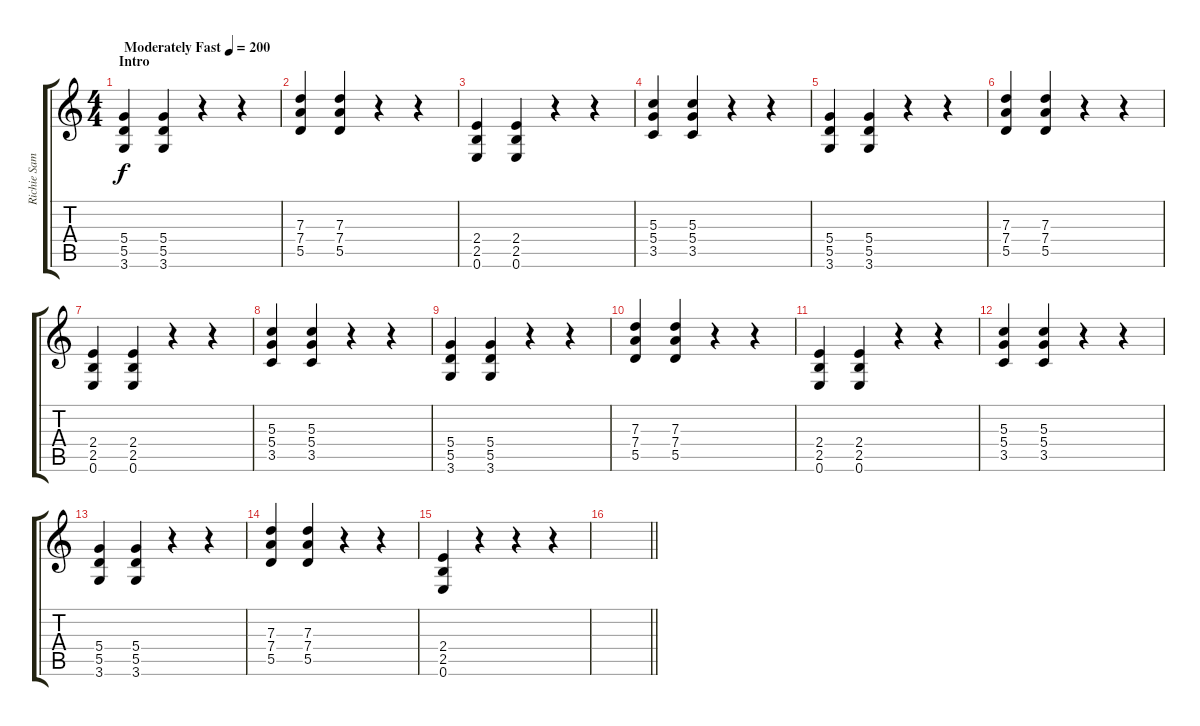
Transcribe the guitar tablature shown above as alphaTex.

\track ("Richie Sambora" "Richie Sam") {instrument distortionguitar}
\staff {score tabs}
\tuning (E4 B3 G3 D3 A2 E2) {hide}
\ts (4 4)
\section ("" "Intro")
\tempo (200 "Moderately Fast")
\clef g2
\ks c
(5.4 5.5 3.6).4{dy f instrument distortionguitar} (5.4 5.5 3.6).4 r.4 r.4 |
(7.3 7.4 5.5).4 (7.3 7.4 5.5).4 r.4 r.4 |
(2.4 2.5 0.6).4 (2.4 2.5 0.6).4 r.4 r.4 |
(5.3 5.4 3.5).4 (5.3 5.4 3.5).4 r.4 r.4 |
(5.4 5.5 3.6).4 (5.4 5.5 3.6).4 r.4 r.4 |
(7.3 7.4 5.5).4 (7.3 7.4 5.5).4 r.4 r.4 |
(2.4 2.5 0.6).4 (2.4 2.5 0.6).4 r.4 r.4 |
(5.3 5.4 3.5).4 (5.3 5.4 3.5).4 r.4 r.4 |
(5.4 5.5 3.6).4 (5.4 5.5 3.6).4 r.4 r.4 |
(7.3 7.4 5.5).4 (7.3 7.4 5.5).4 r.4 r.4 |
(2.4 2.5 0.6).4 (2.4 2.5 0.6).4 r.4 r.4 |
(5.3 5.4 3.5).4 (5.3 5.4 3.5).4 r.4 r.4 |
(5.4 5.5 3.6).4 (5.4 5.5 3.6).4 r.4 r.4 |
(7.3 7.4 5.5).4 (7.3 7.4 5.5).4 r.4 r.4 |
(2.4 2.5 0.6).4 r.4 r.4 r.4 |
\barLineRight lightlight
